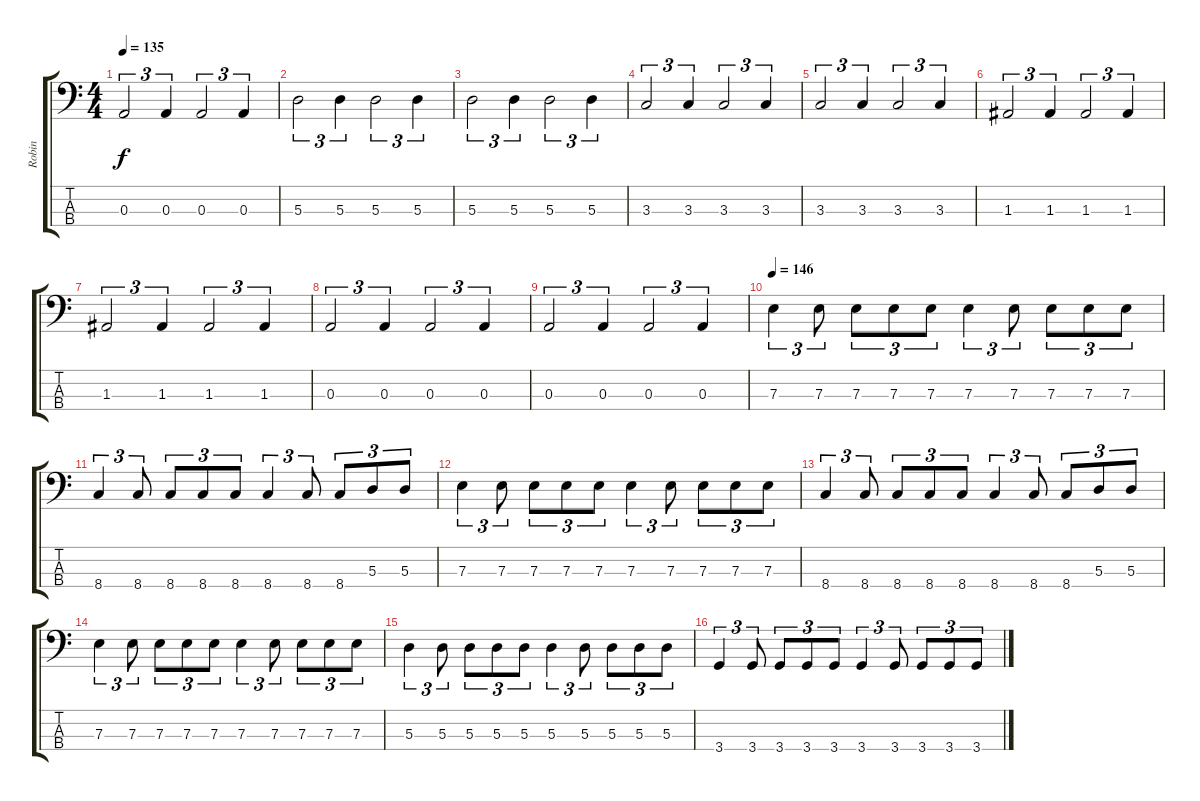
\track ("Robin" "Robin") {instrument electricbassfinger}
\staff {score tabs}
\tuning (G2 D2 A1 E1) {hide}
\ts (4 4)
\tempo 135
\clef f4
\ks c
0.3.2{tu (3 2) dy f} 0.3.4{tu (3 2)} 0.3.2{tu (3 2)} 0.3.4{tu (3 2)} |
5.3.2{tu (3 2)} 5.3.4{tu (3 2)} 5.3.2{tu (3 2)} 5.3.4{tu (3 2)} |
5.3.2{tu (3 2)} 5.3.4{tu (3 2)} 5.3.2{tu (3 2)} 5.3.4{tu (3 2)} |
3.3.2{tu (3 2)} 3.3.4{tu (3 2)} 3.3.2{tu (3 2)} 3.3.4{tu (3 2)} |
3.3.2{tu (3 2)} 3.3.4{tu (3 2)} 3.3.2{tu (3 2)} 3.3.4{tu (3 2)} |
1.3.2{tu (3 2)} 1.3.4{tu (3 2)} 1.3.2{tu (3 2)} 1.3.4{tu (3 2)} |
1.3.2{tu (3 2)} 1.3.4{tu (3 2)} 1.3.2{tu (3 2)} 1.3.4{tu (3 2)} |
0.3.2{tu (3 2)} 0.3.4{tu (3 2)} 0.3.2{tu (3 2)} 0.3.4{tu (3 2)} |
0.3.2{tu (3 2)} 0.3.4{tu (3 2)} 0.3.2{tu (3 2)} 0.3.4{tu (3 2)} |
\tempo 146
7.3.4{tu (3 2)} 7.3.8{tu (3 2)} 7.3.8{tu (3 2)} 7.3.8{tu (3 2)} 7.3.8{tu (3 2)} 7.3.4{tu (3 2)} 7.3.8{tu (3 2)} 7.3.8{tu (3 2)} 7.3.8{tu (3 2)} 7.3.8{tu (3 2)} |
8.4.4{tu (3 2)} 8.4.8{tu (3 2)} 8.4.8{tu (3 2)} 8.4.8{tu (3 2)} 8.4.8{tu (3 2)} 8.4.4{tu (3 2)} 8.4.8{tu (3 2)} 8.4.8{tu (3 2)} 5.3.8{tu (3 2)} 5.3.8{tu (3 2)} |
7.3.4{tu (3 2)} 7.3.8{tu (3 2)} 7.3.8{tu (3 2)} 7.3.8{tu (3 2)} 7.3.8{tu (3 2)} 7.3.4{tu (3 2)} 7.3.8{tu (3 2)} 7.3.8{tu (3 2)} 7.3.8{tu (3 2)} 7.3.8{tu (3 2)} |
8.4.4{tu (3 2)} 8.4.8{tu (3 2)} 8.4.8{tu (3 2)} 8.4.8{tu (3 2)} 8.4.8{tu (3 2)} 8.4.4{tu (3 2)} 8.4.8{tu (3 2)} 8.4.8{tu (3 2)} 5.3.8{tu (3 2)} 5.3.8{tu (3 2)} |
7.3.4{tu (3 2)} 7.3.8{tu (3 2)} 7.3.8{tu (3 2)} 7.3.8{tu (3 2)} 7.3.8{tu (3 2)} 7.3.4{tu (3 2)} 7.3.8{tu (3 2)} 7.3.8{tu (3 2)} 7.3.8{tu (3 2)} 7.3.8{tu (3 2)} |
5.3.4{tu (3 2)} 5.3.8{tu (3 2)} 5.3.8{tu (3 2)} 5.3.8{tu (3 2)} 5.3.8{tu (3 2)} 5.3.4{tu (3 2)} 5.3.8{tu (3 2)} 5.3.8{tu (3 2)} 5.3.8{tu (3 2)} 5.3.8{tu (3 2)} |
3.4.4{tu (3 2)} 3.4.8{tu (3 2)} 3.4.8{tu (3 2)} 3.4.8{tu (3 2)} 3.4.8{tu (3 2)} 3.4.4{tu (3 2)} 3.4.8{tu (3 2)} 3.4.8{tu (3 2)} 3.4.8{tu (3 2)} 3.4.8{tu (3 2)}
